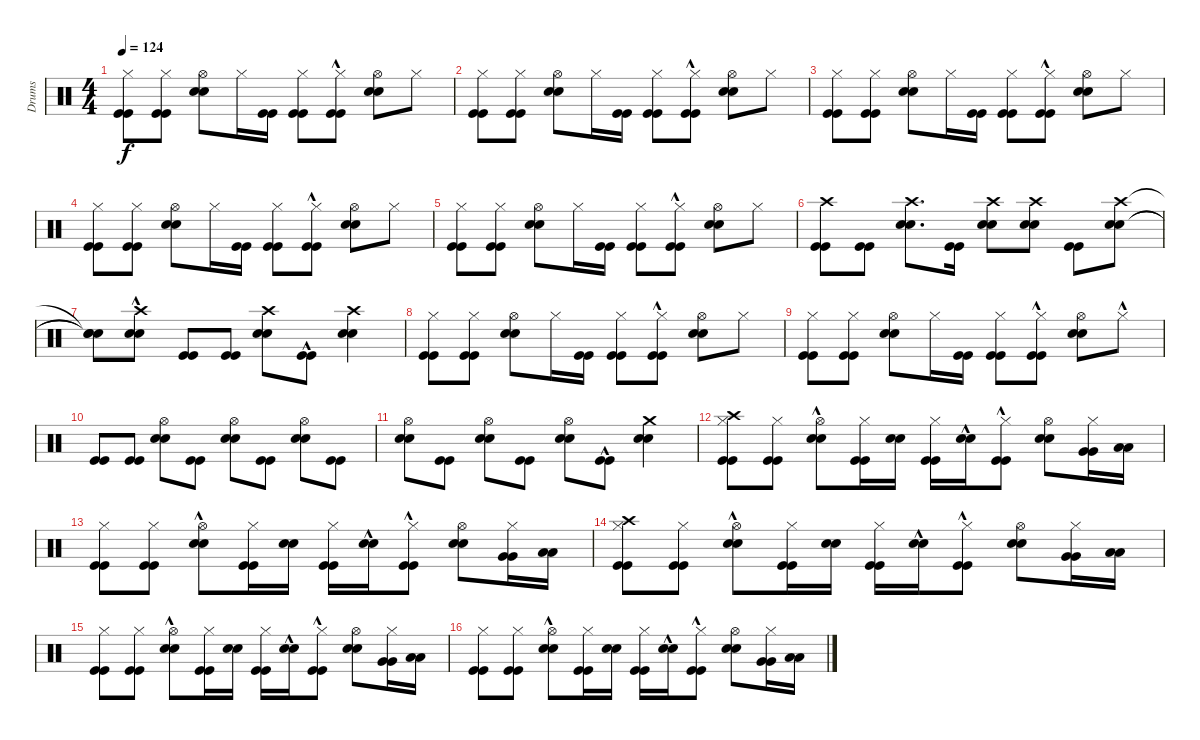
\track ("Drums" "Drums") {instrument percussion}
\staff {score}
\articulation defaults
\ts (4 4)
\tempo 124
\clef neutral
\ks c
("Kick (hit)" "Kick (hit)" "Hi-Hat (closed)").8{dy f} ("Kick (hit)" "Kick (hit)" "Hi-Hat (closed)").8 ("Snare (hit) 2" "Snare (hit) 2" "Hi-Hat (open)").8 "Hi-Hat (closed)".16 ("Kick (hit)" "Kick (hit)").16 ("Kick (hit)" "Kick (hit)" "Hi-Hat (closed)").8 ("Kick (hit)"{hac} "Kick (hit)"{hac} "Hi-Hat (closed)").8 ("Snare (hit) 2" "Snare (hit) 2" "Hi-Hat (open)").8 "Hi-Hat (closed)".8 |
("Kick (hit)" "Kick (hit)" "Hi-Hat (closed)").8 ("Kick (hit)" "Kick (hit)" "Hi-Hat (closed)").8 ("Snare (hit) 2" "Snare (hit) 2" "Hi-Hat (open)").8 "Hi-Hat (closed)".16 ("Kick (hit)" "Kick (hit)").16 ("Kick (hit)" "Kick (hit)" "Hi-Hat (closed)").8 ("Kick (hit)"{hac} "Kick (hit)"{hac} "Hi-Hat (closed)").8 ("Snare (hit) 2" "Snare (hit) 2" "Hi-Hat (open)").8 "Hi-Hat (closed)".8 |
("Kick (hit)" "Kick (hit)" "Hi-Hat (closed)").8 ("Kick (hit)" "Kick (hit)" "Hi-Hat (closed)").8 ("Snare (hit) 2" "Snare (hit) 2" "Hi-Hat (open)").8 "Hi-Hat (closed)".16 ("Kick (hit)" "Kick (hit)").16 ("Kick (hit)" "Kick (hit)" "Hi-Hat (closed)").8 ("Kick (hit)"{hac} "Kick (hit)"{hac} "Hi-Hat (closed)").8 ("Snare (hit) 2" "Snare (hit) 2" "Hi-Hat (open)").8 "Hi-Hat (closed)".8 |
("Kick (hit)" "Kick (hit)" "Hi-Hat (closed)").8 ("Kick (hit)" "Kick (hit)" "Hi-Hat (closed)").8 ("Snare (hit) 2" "Snare (hit) 2" "Hi-Hat (open)").8 "Hi-Hat (closed)".16 ("Kick (hit)" "Kick (hit)").16 ("Kick (hit)" "Kick (hit)" "Hi-Hat (closed)").8 ("Kick (hit)"{hac} "Kick (hit)"{hac} "Hi-Hat (closed)").8 ("Snare (hit) 2" "Snare (hit) 2" "Hi-Hat (open)").8 "Hi-Hat (closed)".8 |
("Kick (hit)" "Kick (hit)" "Hi-Hat (closed)").8 ("Kick (hit)" "Kick (hit)" "Hi-Hat (closed)").8 ("Snare (hit) 2" "Snare (hit) 2" "Hi-Hat (open)").8 "Hi-Hat (closed)".16 ("Kick (hit)" "Kick (hit)").16 ("Kick (hit)" "Kick (hit)" "Hi-Hat (closed)").8 ("Kick (hit)"{hac} "Kick (hit)"{hac} "Hi-Hat (closed)").8 ("Snare (hit) 2" "Snare (hit) 2" "Hi-Hat (open)").8 "Hi-Hat (closed)".8 |
("Kick (hit)" "Kick (hit)" "Crash high (hit)").8 ("Kick (hit)" "Kick (hit)").8 ("Snare (hit) 2" "Snare (hit) 2" "Crash high (hit)").8{d} ("Kick (hit)" "Kick (hit)").16 ("Snare (hit) 2" "Snare (hit) 2" "Crash high (hit)").8 ("Snare (hit) 2" "Snare (hit) 2" "Crash high (hit)").8 ("Kick (hit)" "Kick (hit)").8 ("Snare (hit) 2" "Snare (hit) 2" "Crash high (hit)").8 |
("Snare (hit)"{t} "Snare (hit)"{t} "Snare (hit)"{t}).8 ("Snare (hit) 2"{hac} "Snare (hit) 2"{hac} "Crash high (hit)"{hac}).8 ("Kick (hit)" "Kick (hit)").8 ("Kick (hit)" "Kick (hit)").8 ("Snare (hit) 2" "Snare (hit) 2" "Crash high (hit)").8 ("Kick (hit)"{hac} "Kick (hit)"{hac}).8 ("Snare (hit) 2" "Snare (hit) 2" "Crash high (hit)").4 |
("Kick (hit)" "Kick (hit)" "Hi-Hat (closed)").8 ("Kick (hit)" "Kick (hit)" "Hi-Hat (closed)").8 ("Snare (hit) 2" "Snare (hit) 2" "Hi-Hat (open)").8 "Hi-Hat (closed)".16 ("Kick (hit)" "Kick (hit)").16 ("Kick (hit)" "Kick (hit)" "Hi-Hat (closed)").8 ("Kick (hit)"{hac} "Kick (hit)"{hac} "Hi-Hat (closed)").8 ("Snare (hit) 2" "Snare (hit) 2" "Hi-Hat (open)").8 "Hi-Hat (closed)".8 |
("Kick (hit)" "Kick (hit)" "Hi-Hat (closed)").8 ("Kick (hit)" "Kick (hit)" "Hi-Hat (closed)").8 ("Snare (hit) 2" "Snare (hit) 2" "Hi-Hat (open)").8 "Hi-Hat (closed)".16 ("Kick (hit)" "Kick (hit)").16 ("Kick (hit)" "Kick (hit)" "Hi-Hat (closed)").8 ("Kick (hit)"{hac} "Kick (hit)"{hac} "Hi-Hat (closed)").8 ("Snare (hit) 2" "Snare (hit) 2" "Hi-Hat (open)").8 "Hi-Hat (closed)"{hac}.8 |
("Kick (hit)" "Kick (hit)").8 ("Kick (hit)" "Kick (hit)").8 ("Snare (hit) 2" "Snare (hit) 2" "Hi-Hat (open)").8 ("Kick (hit)" "Kick (hit)").8 ("Snare (hit) 2" "Snare (hit) 2" "Hi-Hat (open)").8 ("Kick (hit)" "Kick (hit)").8 ("Snare (hit) 2" "Snare (hit) 2" "Hi-Hat (open)").8 ("Kick (hit)" "Kick (hit)").8 |
("Snare (hit) 2" "Snare (hit) 2" "Hi-Hat (open)").8 ("Kick (hit)" "Kick (hit)").8 ("Snare (hit) 2" "Snare (hit) 2" "Hi-Hat (open)").8 ("Kick (hit)" "Kick (hit)").8 ("Snare (hit) 2" "Snare (hit) 2" "Hi-Hat (open)").8 ("Kick (hit)"{hac} "Kick (hit)"{hac}).8 ("Snare (hit) 2" "Snare (hit) 2" "Crash medium (hit)").4 |
("Kick (hit)" "Kick (hit)" "Hi-Hat (closed)" "Crash high (hit)").8 ("Kick (hit)" "Kick (hit)" "Hi-Hat (closed)").8 ("Snare (hit) 2"{hac} "Snare (hit) 2"{hac} "Hi-Hat (open)").8 ("Kick (hit)" "Kick (hit)" "Hi-Hat (closed)").16 ("Snare (hit) 2" "Snare (hit) 2").16 ("Kick (hit)" "Kick (hit)" "Hi-Hat (closed)").16 ("Snare (hit) 2"{hac} "Snare (hit) 2"{hac}).16 ("Kick (hit)"{hac} "Kick (hit)"{hac} "Hi-Hat (closed)").8 ("Snare (hit) 2" "Snare (hit) 2" "Hi-Hat (open)").8 ("Very Low Tom (hit)" "Very Low Tom (hit)" "Hi-Hat (closed)").16 ("Low Tom (hit)" "Low Tom (hit)").16 |
("Kick (hit)" "Kick (hit)" "Hi-Hat (closed)").8 ("Kick (hit)" "Kick (hit)" "Hi-Hat (closed)").8 ("Snare (hit) 2"{hac} "Snare (hit) 2"{hac} "Hi-Hat (open)").8 ("Kick (hit)" "Kick (hit)" "Hi-Hat (closed)").16 ("Snare (hit) 2" "Snare (hit) 2").16 ("Kick (hit)" "Kick (hit)" "Hi-Hat (closed)").16 ("Snare (hit) 2"{hac} "Snare (hit) 2"{hac}).16 ("Kick (hit)"{hac} "Kick (hit)"{hac} "Hi-Hat (closed)").8 ("Snare (hit) 2" "Snare (hit) 2" "Hi-Hat (open)").8 ("Very Low Tom (hit)" "Very Low Tom (hit)" "Hi-Hat (closed)").16 ("Low Tom (hit)" "Low Tom (hit)").16 |
("Kick (hit)" "Kick (hit)" "Hi-Hat (closed)" "Crash high (hit)").8 ("Kick (hit)" "Kick (hit)" "Hi-Hat (closed)").8 ("Snare (hit) 2"{hac} "Snare (hit) 2"{hac} "Hi-Hat (open)").8 ("Kick (hit)" "Kick (hit)" "Hi-Hat (closed)").16 ("Snare (hit) 2" "Snare (hit) 2").16 ("Kick (hit)" "Kick (hit)" "Hi-Hat (closed)").16 ("Snare (hit) 2"{hac} "Snare (hit) 2"{hac}).16 ("Kick (hit)"{hac} "Kick (hit)"{hac} "Hi-Hat (closed)").8 ("Snare (hit) 2" "Snare (hit) 2" "Hi-Hat (open)").8 ("Very Low Tom (hit)" "Very Low Tom (hit)" "Hi-Hat (closed)").16 ("Low Tom (hit)" "Low Tom (hit)").16 |
("Kick (hit)" "Kick (hit)" "Hi-Hat (closed)").8 ("Kick (hit)" "Kick (hit)" "Hi-Hat (closed)").8 ("Snare (hit) 2"{hac} "Snare (hit) 2"{hac} "Hi-Hat (open)").8 ("Kick (hit)" "Kick (hit)" "Hi-Hat (closed)").16 ("Snare (hit) 2" "Snare (hit) 2").16 ("Kick (hit)" "Kick (hit)" "Hi-Hat (closed)").16 ("Snare (hit) 2"{hac} "Snare (hit) 2"{hac}).16 ("Kick (hit)"{hac} "Kick (hit)"{hac} "Hi-Hat (closed)").8 ("Snare (hit) 2" "Snare (hit) 2" "Hi-Hat (open)").8 ("Very Low Tom (hit)" "Very Low Tom (hit)" "Hi-Hat (closed)").16 ("Low Tom (hit)" "Low Tom (hit)").16 |
("Kick (hit)" "Kick (hit)" "Hi-Hat (closed)").8 ("Kick (hit)" "Kick (hit)" "Hi-Hat (closed)").8 ("Snare (hit) 2"{hac} "Snare (hit) 2"{hac} "Hi-Hat (open)").8 ("Kick (hit)" "Kick (hit)" "Hi-Hat (closed)").16 ("Snare (hit) 2" "Snare (hit) 2").16 ("Kick (hit)" "Kick (hit)" "Hi-Hat (closed)").16 ("Snare (hit) 2"{hac} "Snare (hit) 2"{hac}).16 ("Kick (hit)"{hac} "Kick (hit)"{hac} "Hi-Hat (closed)").8 ("Snare (hit) 2" "Snare (hit) 2" "Hi-Hat (open)").8 ("Very Low Tom (hit)" "Very Low Tom (hit)" "Hi-Hat (closed)").16 ("Low Tom (hit)" "Low Tom (hit)").16
